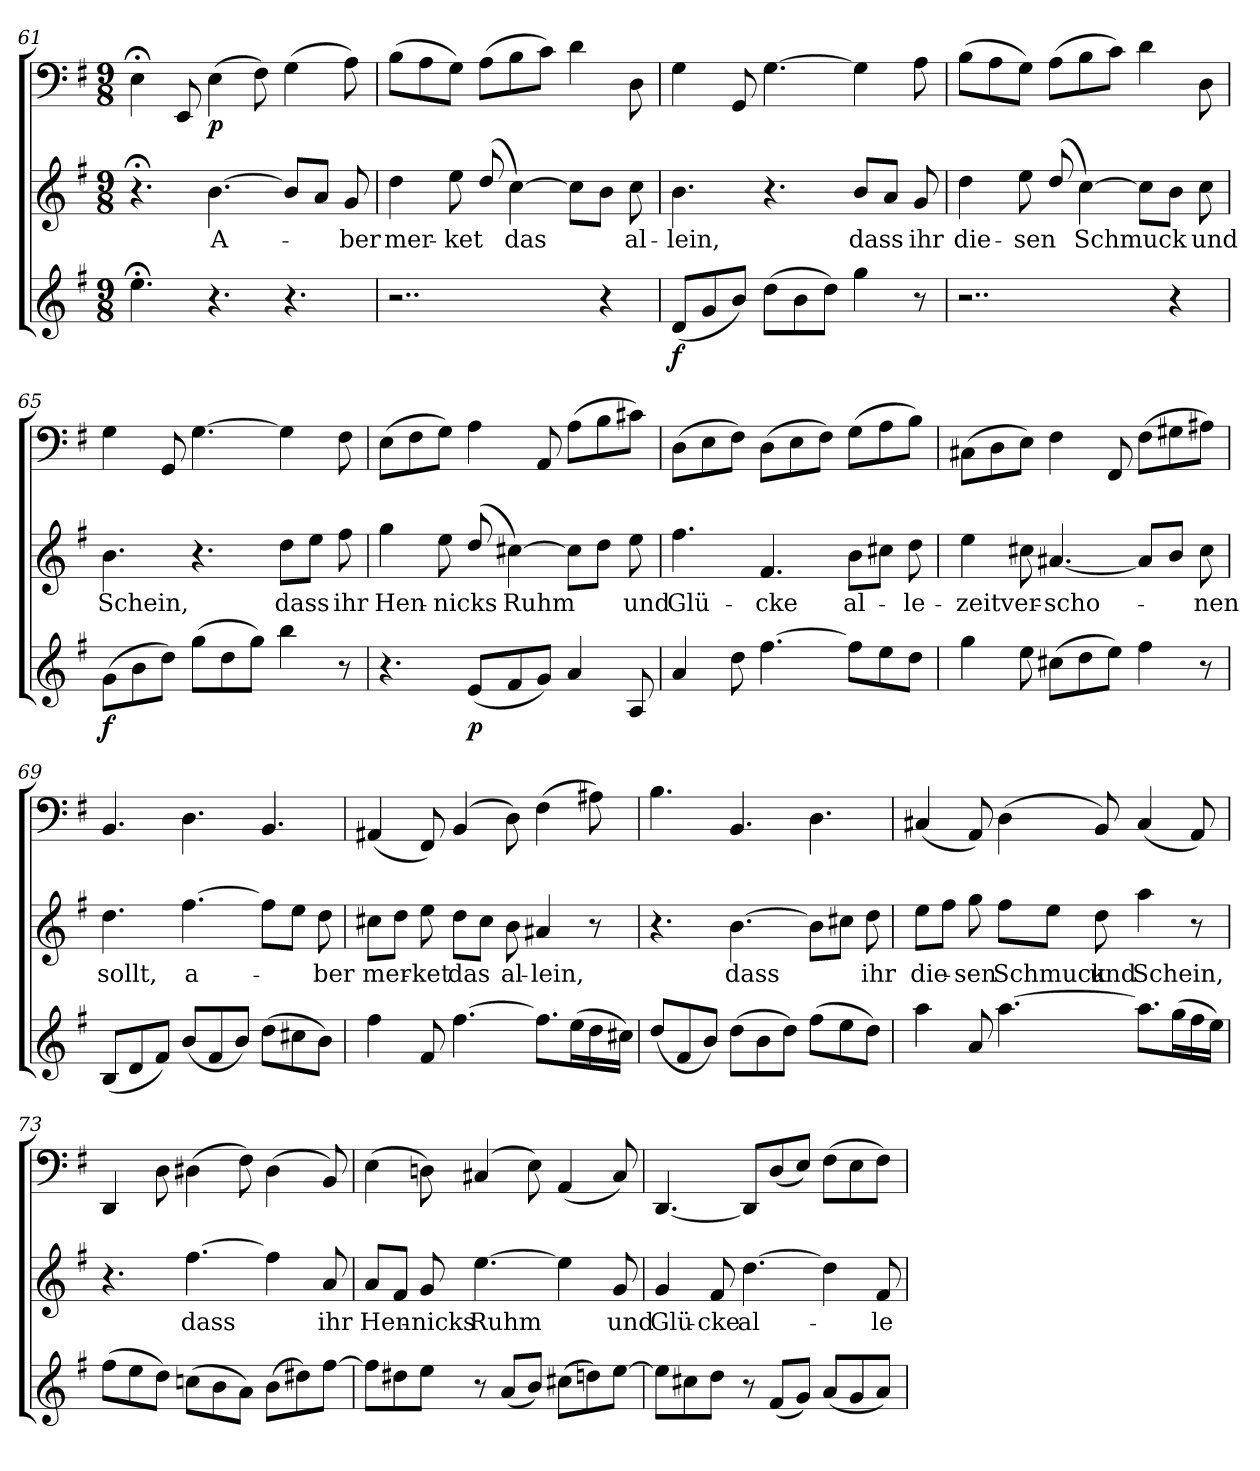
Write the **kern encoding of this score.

**kern	**dynam	**kern	**text	**kern	**dynam
*part3	*part3	*part2	*part2	*part1	*part1
*staff3	*staff3	*staff2	*staff2	*staff1	*staff1
*clefG2	*	*clefG2	*	*clefF4	*
*k[f#]	*	*k[f#]	*	*k[f#]	*
*e:	*	*e:	*	*e:	*
*M9/8	*	*M9/8	*	*M9/8	*
=61	=61	=61	=61	=61	=61
4.ee;<\	.	4.r;<	.	4E;<\	.
.	.	.	.	8EE/	.
4.r	.	[4.b\	A-	(4E\	p
.	.	.	.	8F#\)	.
4.r	.	8b/L]	.	(4G\	.
.	.	8a/J	.	.	.
.	.	8g/	-ber	8A\)	.
=62	=62	=62	=62	=62	=62
2..r	.	4dd\	mer-	(8B\L	.
.	.	.	.	8A\	.
.	.	8ee\	-ket	8G\J)	.
.	.	(8dd/	.	(8A\L	.
.	.	[4cc\)	das	8B\	.
.	.	.	.	8c\J)	.
.	.	8cc\L]	.	4d\	.
4r	.	8b\J	.	.	.
.	.	8cc\	al-	8D\	.
=63	=63	=63	=63	=63	=63
(8d/L	f	4.b\	-lein,	4G\	.
8g/	.	.	.	.	.
8b/J)	.	.	.	8GG/	.
(8dd\L	.	4.r	.	[4.G\	.
8b\	.	.	.	.	.
8dd\J)	.	.	.	.	.
4gg\	.	8b/L	dass	4G\]	.
.	.	8a/J	.	.	.
8r	.	8g/	ihr	8A\	.
=64	=64	=64	=64	=64	=64
2..r	.	4dd\	die-	(8B\L	.
.	.	.	.	8A\	.
.	.	8ee\	-sen	8G\J)	.
.	.	(8dd/	.	(8A\L	.
.	.	[4cc\)	Schmuck	8B\	.
.	.	.	.	8c\J)	.
.	.	8cc\L]	.	4d\	.
4r	.	8b\J	.	.	.
.	.	8cc\	und	8D\	.
=65	=65	=65	=65	=65	=65
(8g\L	f	4.b\	Schein,	4G\	.
8b\	.	.	.	.	.
8dd\J)	.	.	.	8GG/	.
(8gg\L	.	4.r	.	[4.G\	.
8dd\	.	.	.	.	.
8gg\J)	.	.	.	.	.
4bb\	.	8dd\L	dass	4G\]	.
.	.	8ee\J	.	.	.
8r	.	8ff#\	ihr	8F#\	.
=66	=66	=66	=66	=66	=66
4.r	.	4gg\	Hen-	(8E\L	.
.	.	.	.	8F#\	.
.	.	8ee\	-nicks	8G\J)	.
(8e/L	p	(8dd/	.	4A\	.
8f#/	.	[4cc#X\)	Ruhm	.	.
8g/J)	.	.	.	8AA/	.
4a/	.	8cc#\L]	.	(8A\L	.
.	.	8dd\J	.	8B\	.
8A/	.	8ee\	und	8c#X\J)	.
=67	=67	=67	=67	=67	=67
4a/	.	4.ff#\	Glü-	(8D\L	.
.	.	.	.	8E\	.
8dd\	.	.	.	8F#\J)	.
[4.ff#\	.	4.f#/	-cke	(8D\L	.
.	.	.	.	8E\	.
.	.	.	.	8F#\J)	.
8ff#\L]	.	8b\L	al-	(8G\L	.
8ee\	.	8cc#X\J	.	8A\	.
8dd\J	.	8dd\	-le-	8B\J)	.
=68	=68	=68	=68	=68	=68
4gg\	.	4ee\	-zeit	(8C#X\L	.
.	.	.	.	8D\	.
8ee\	.	8cc#X\	ver-	8E\J)	.
(8cc#X\L	.	[4.a#X/	-scho-	4F#\	.
8dd\	.	.	.	.	.
8ee\J)	.	.	.	8FF#/	.
4ff#\	.	8a#/L]	.	(8F#\L	.
.	.	8b/J	.	8G#X\	.
8r	.	8cc#\	-nen	8A#X\J)	.
=69	=69	=69	=69	=69	=69
(8B/L	.	4.dd\	sollt,	4.BB/	.
8d/	.	.	.	.	.
8f#/J)	.	.	.	.	.
(8b/L	.	[4.ff#\	a-	4.D\	.
8f#/	.	.	.	.	.
8b/J)	.	.	.	.	.
(8dd\L	.	8ff#\L]	.	4.BB/	.
8cc#X\	.	8ee\J	.	.	.
8b\J)	.	8dd\	-ber	.	.
=70	=70	=70	=70	=70	=70
4ff#\	.	8cc#X\L	mer-	(4AA#X/	.
.	.	8dd\J	.	.	.
8f#/	.	8ee\	-ket	8FF#/)	.
[4.ff#\	.	8dd\L	das	(4BB/	.
.	.	8cc#\J	.	.	.
.	.	8b\	al-	8D\)	.
8.ff#\L]	.	4a#X/	-lein,	(4F#\	.
(16ee\L	.	.	.	.	.
16dd\	.	8r	.	8A#X\)	.
16cc#X\JJ)	.	.	.	.	.
=71	=71	=71	=71	=71	=71
(8dd/L	.	4.r	.	4.B\	.
8f#/	.	.	.	.	.
8b/J)	.	.	.	.	.
(8dd\L	.	[4.b\	dass	4.BB/	.
8b\	.	.	.	.	.
8dd\J)	.	.	.	.	.
(8ff#\L	.	8b\L]	.	4.D\	.
8ee\	.	8cc#X\J	.	.	.
8dd\J)	.	8dd\	ihr	.	.
=72	=72	=72	=72	=72	=72
4aa\	.	8ee\L	die-	(4C#X/	.
.	.	8ff#\J	.	.	.
8a/	.	8gg\	-sen	8AA/)	.
[4.aa\	.	8ff#\L	Schmuck	(4D\	.
.	.	8ee\J	.	.	.
.	.	8dd\	und	8BB/)	.
8.aa\L]	.	4aa\	Schein,	(4C#/	.
(16gg\L	.	.	.	.	.
16ff#\	.	8r	.	8AA/)	.
16ee\JJ)	.	.	.	.	.
=73	=73	=73	=73	=73	=73
(8ff#\L	.	4.r	.	4DD/	.
8ee\	.	.	.	.	.
8dd\J)	.	.	.	8D\	.
(8ccn\L	.	[4.ff#\	dass	(4D#X\	.
8b\	.	.	.	.	.
8a\J)	.	.	.	8F#\)	.
(8b\L	.	4ff#\]	.	(4D#\	.
8dd#X\)	.	.	.	.	.
[8ff#\J	.	8a/	ihr	8BB/)	.
=74	=74	=74	=74	=74	=74
8ff#\L]	.	8a/L	Hen-	(4E\	.
8dd#X\	.	8f#/J	.	.	.
8ee\J	.	8g/	-nicks	8Dn\)	.
8r	.	[4.ee\	Ruhm	(4C#X/	.
(8a/L	.	.	.	.	.
8b/J)	.	.	.	8E\)	.
(8cc#X\L	.	4ee\]	.	(4AA/	.
8ddn\)	.	.	.	.	.
[8ee\J	.	8g/	und	8C#/)	.
=75	=75	=75	=75	=75	=75
8ee\L]	.	4g/	Glü-	[4.DD/	.
8cc#X\	.	.	.	.	.
8dd\J	.	8f#/	-cke	.	.
8r	.	[4.dd\	al-	8DD/L]	.
(8f#/L	.	.	.	(8D/	.
8g/J)	.	.	.	8E/J)	.
(8a/L	.	4dd\]	.	(8F#\L	.
8g/	.	.	.	8E\	.
8a/J)	.	8f#/	-le-	8F#\J)	.
=	=	=	=	=	=
*-	*-	*-	*-	*-	*-
